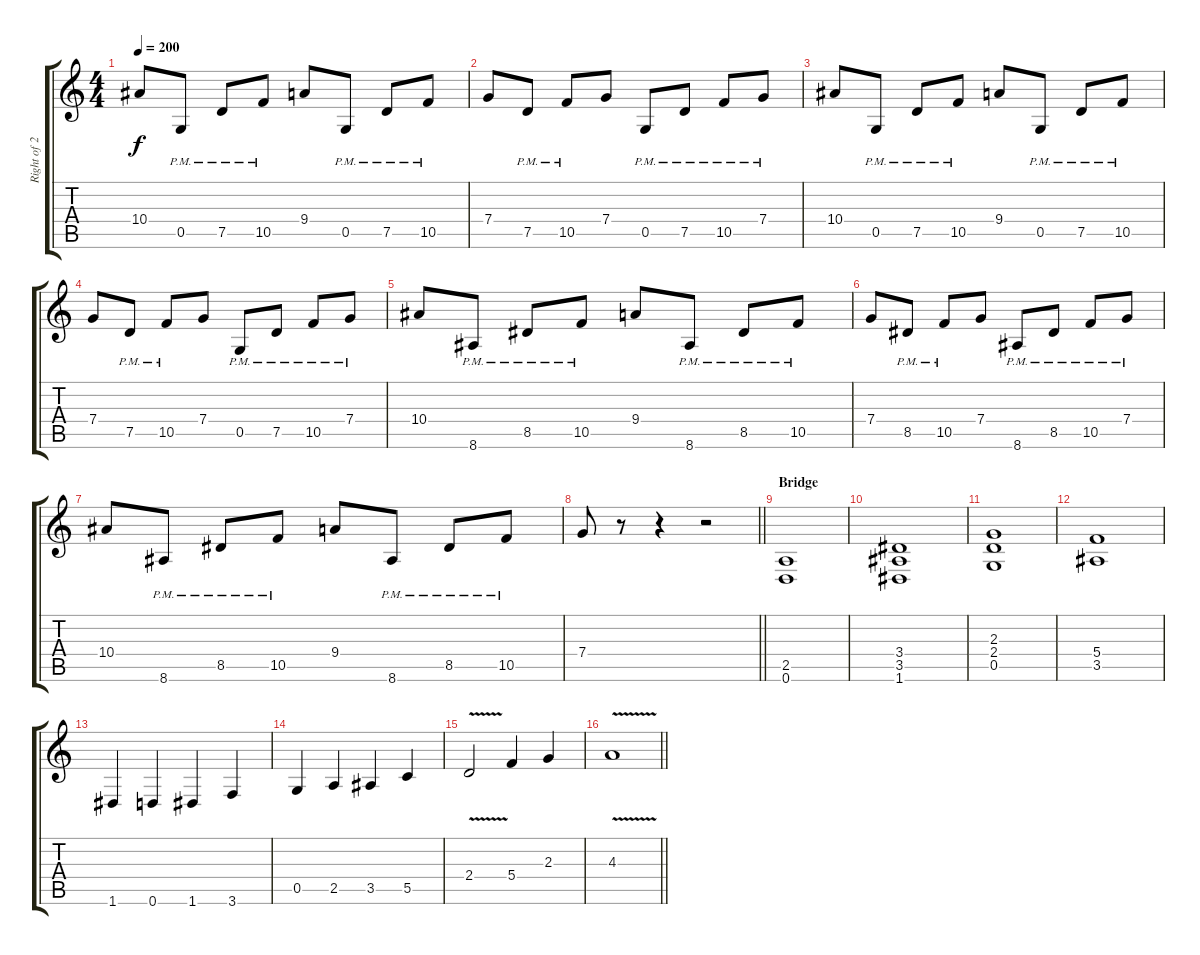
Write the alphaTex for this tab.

\track ("Right of 2TW" "Right of 2") {mute instrument overdrivenguitar}
\staff {score tabs}
\tuning (D4 A3 F3 C3 G2 D2) {hide}
\ts (4 4)
\tempo 200
\clef g2
\ks c
10.4.8{dy f} 0.5{pm}.8 7.5{pm}.8 10.5{pm}.8 9.4.8 0.5{pm}.8 7.5{pm}.8 10.5{pm}.8 |
7.4.8 7.5{pm}.8 10.5{pm}.8 7.4.8 0.5{pm}.8 7.5{pm}.8 10.5{pm}.8 7.4{pm}.8 |
10.4.8 0.5{pm}.8 7.5{pm}.8 10.5{pm}.8 9.4.8 0.5{pm}.8 7.5{pm}.8 10.5{pm}.8 |
7.4.8 7.5{pm}.8 10.5{pm}.8 7.4.8 0.5{pm}.8 7.5{pm}.8 10.5{pm}.8 7.4{pm}.8 |
10.4.8 8.6{pm}.8 8.5{pm}.8 10.5{pm}.8 9.4.8 8.6{pm}.8 8.5{pm}.8 10.5{pm}.8 |
7.4.8 8.5{pm}.8 10.5{pm}.8 7.4.8 8.6{pm}.8 8.5{pm}.8 10.5{pm}.8 7.4{pm}.8 |
10.4.8 8.6{pm}.8 8.5{pm}.8 10.5{pm}.8 9.4.8 8.6{pm}.8 8.5{pm}.8 10.5{pm}.8 |
\barLineRight lightlight
7.4.8 r.8 r.4 r.2 |
\section ("" "Bridge")
(2.5 0.6).1 |
(3.4 3.5 1.6).1 |
(2.3 2.4 0.5).1 |
(5.4 3.5).1 |
1.6.4 0.6.4 1.6.4 3.6.4 |
0.5.4 2.5.4 3.5.4 5.5.4 |
2.4{v}.2 5.4.4 2.3.4 |
\barLineRight lightlight
4.3{v}.1
